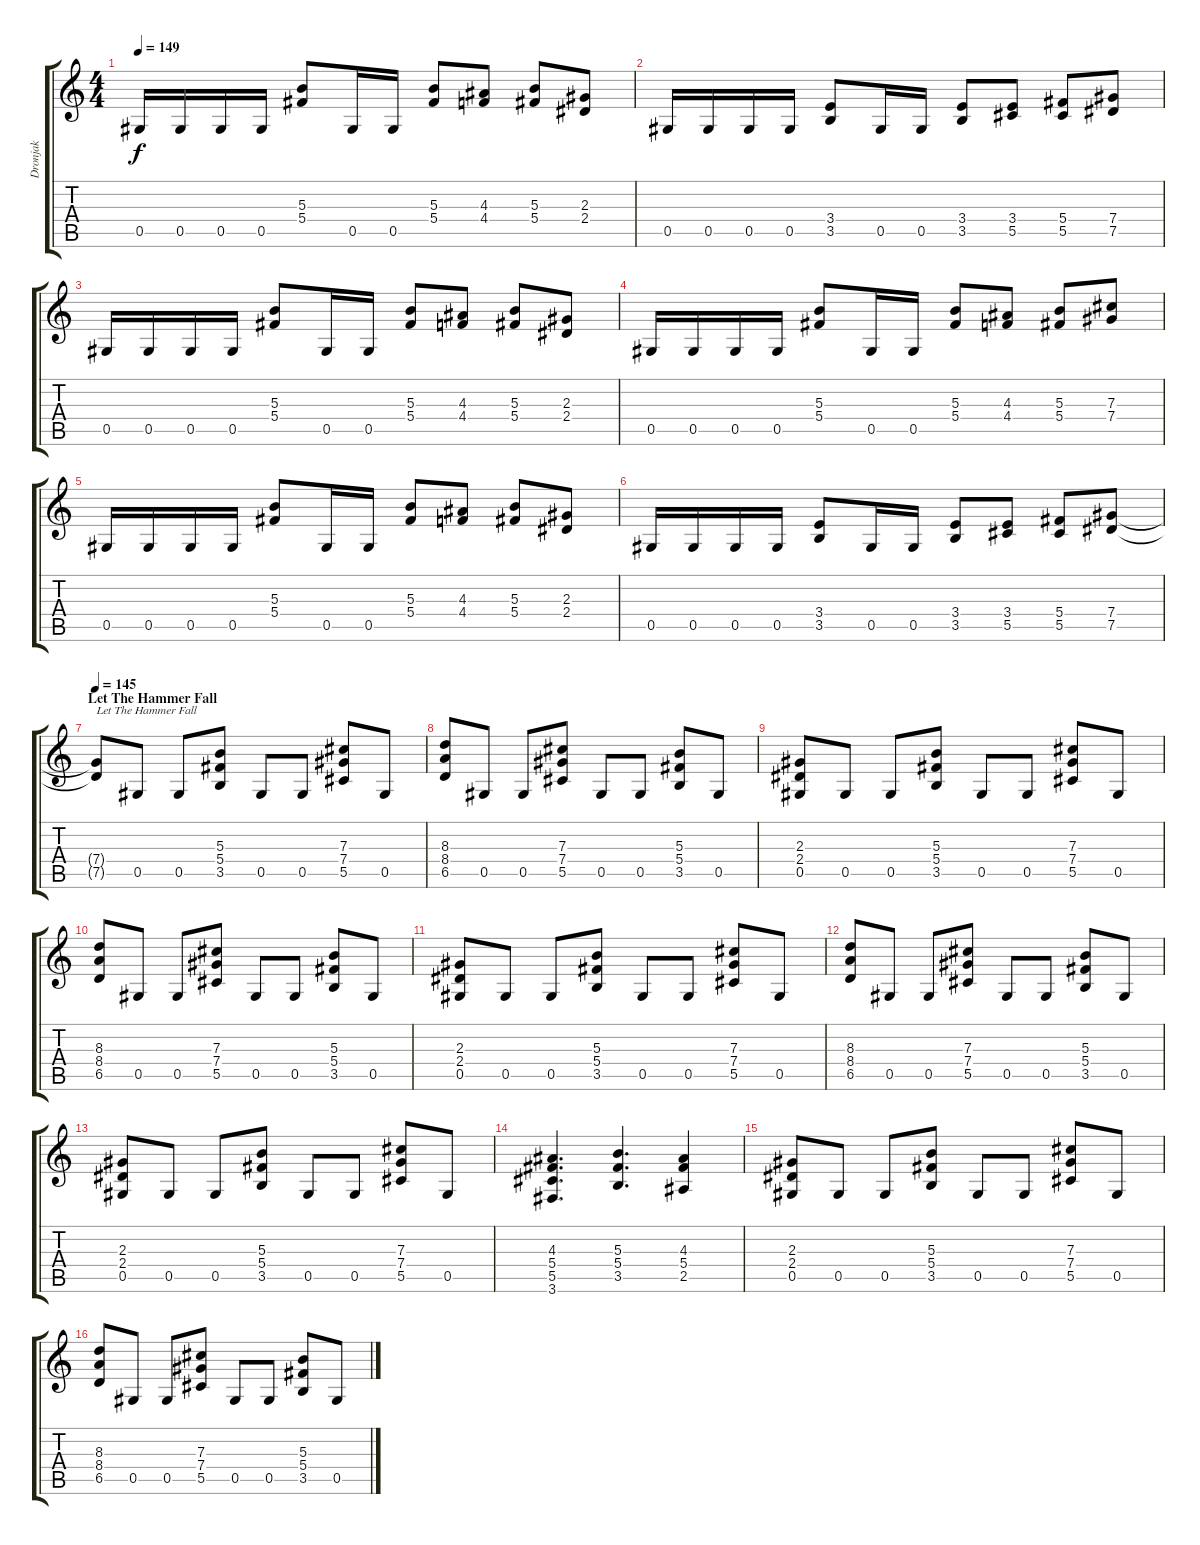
\track ("Dronjak" "Dronjak") {instrument distortionguitar}
\staff {score tabs}
\tuning (Eb4 Bb3 Gb3 Db3 Ab2 Eb2) {hide}
\ts (4 4)
\tempo 149
\clef g2
\ks c
0.5.16{dy f} 0.5.16 0.5.16 0.5.16 (5.3 5.4).8 0.5.16 0.5.16 (5.3 5.4).8 (4.3 4.4).8 (5.3 5.4).8 (2.3 2.4).8 |
0.5.16 0.5.16 0.5.16 0.5.16 (3.4 3.5).8 0.5.16 0.5.16 (3.4 3.5).8 (3.4 5.5).8 (5.4 5.5).8 (7.4 7.5).8 |
0.5.16 0.5.16 0.5.16 0.5.16 (5.3 5.4).8 0.5.16 0.5.16 (5.3 5.4).8 (4.3 4.4).8 (5.3 5.4).8 (2.3 2.4).8 |
0.5.16 0.5.16 0.5.16 0.5.16 (5.3 5.4).8 0.5.16 0.5.16 (5.3 5.4).8 (4.3 4.4).8 (5.3 5.4).8 (7.3 7.4).8 |
0.5.16 0.5.16 0.5.16 0.5.16 (5.3 5.4).8 0.5.16 0.5.16 (5.3 5.4).8 (4.3 4.4).8 (5.3 5.4).8 (2.3 2.4).8 |
0.5.16 0.5.16 0.5.16 0.5.16 (3.4 3.5).8 0.5.16 0.5.16 (3.4 3.5).8 (3.4 5.5).8 (5.4 5.5).8 (7.4 7.5).8 |
\section ("" "Let The Hammer Fall")
\tempo 145
(7.4{t} 7.5{t}).8{txt "Let The Hammer Fall"} 0.5.8 0.5.8 (5.3 5.4 3.5).8 0.5.8 0.5.8 (7.3 7.4 5.5).8 0.5.8 |
(8.3 8.4 6.5).8 0.5.8 0.5.8 (7.3 7.4 5.5).8 0.5.8 0.5.8 (5.3 5.4 3.5).8 0.5.8 |
(2.3 2.4 0.5).8 0.5.8 0.5.8 (5.3 5.4 3.5).8 0.5.8 0.5.8 (7.3 7.4 5.5).8 0.5.8 |
(8.3 8.4 6.5).8 0.5.8 0.5.8 (7.3 7.4 5.5).8 0.5.8 0.5.8 (5.3 5.4 3.5).8 0.5.8 |
(2.3 2.4 0.5).8 0.5.8 0.5.8 (5.3 5.4 3.5).8 0.5.8 0.5.8 (7.3 7.4 5.5).8 0.5.8 |
(8.3 8.4 6.5).8 0.5.8 0.5.8 (7.3 7.4 5.5).8 0.5.8 0.5.8 (5.3 5.4 3.5).8 0.5.8 |
(2.3 2.4 0.5).8 0.5.8 0.5.8 (5.3 5.4 3.5).8 0.5.8 0.5.8 (7.3 7.4 5.5).8 0.5.8 |
(4.3 5.4 5.5 3.6).4{d} (5.3 5.4 3.5).4{d} (4.3 5.4 2.5).4 |
(2.3 2.4 0.5).8 0.5.8 0.5.8 (5.3 5.4 3.5).8 0.5.8 0.5.8 (7.3 7.4 5.5).8 0.5.8 |
(8.3 8.4 6.5).8 0.5.8 0.5.8 (7.3 7.4 5.5).8 0.5.8 0.5.8 (5.3 5.4 3.5).8 0.5.8
